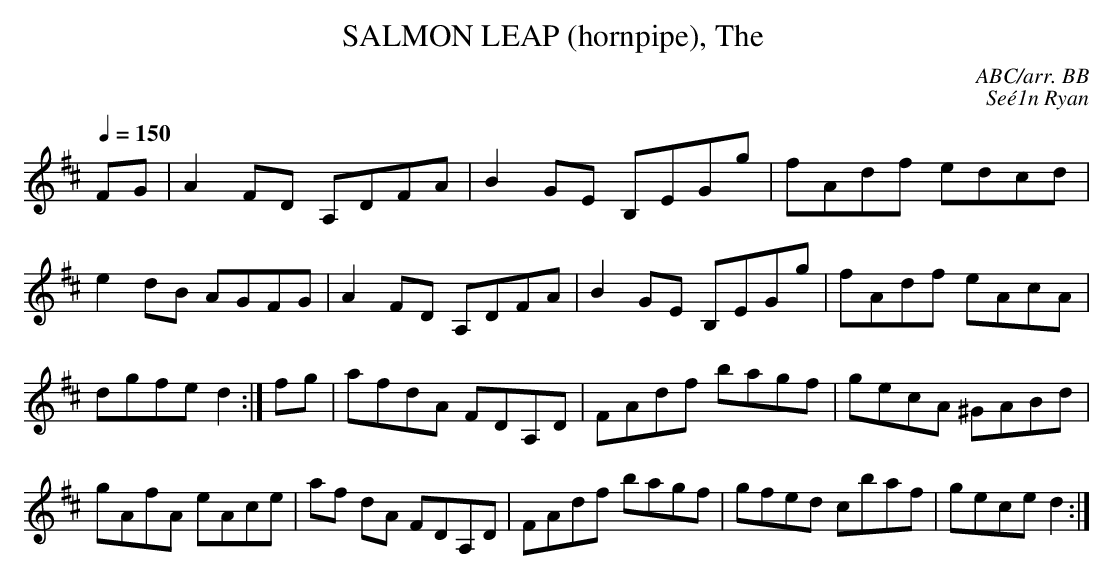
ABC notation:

X:1
T:SALMON LEAP (hornpipe), The \
C:ABC/arr. BB\
C:Se\'e1n Ryan\
Q:1/4=150\
L:1/8\
M:C\
K:D\
FG|A2 FD A,DFA|B2GE B,EGg|fAdf edcd|e2 dB AGFG|\
A2 FD A,DFA|B2GE B,EGg|fAdf eAcA|dgfe d2:|\
fg|afdA FDA,D|FAdf bagf|gecA ^GABd|gAfA eAce|\
af dA FDA,D|FAdf bagf|gfed cbaf|gece d2:|\
\
\
